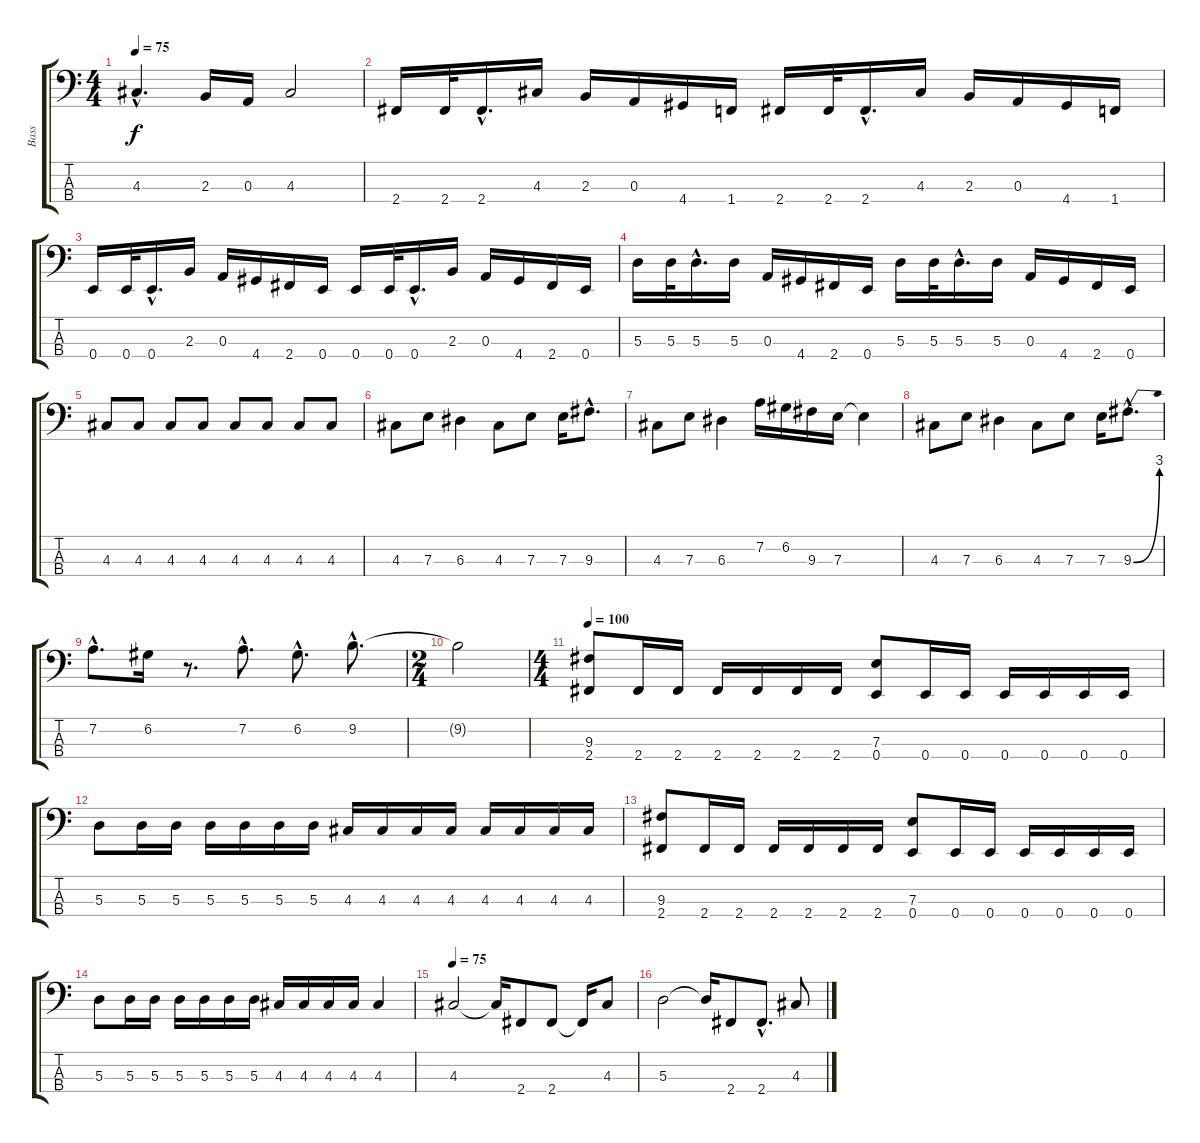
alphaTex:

\track ("Bass" "Bass") {instrument electricbasspick}
\staff {score tabs}
\tuning (G2 D2 A1 E1) {hide}
\ts (4 4)
\tempo 75
\clef f4
\ks c
4.3{hac}.4{d dy f} 2.3.16 0.3.16 4.3.2 |
2.4.16 2.4.32 2.4{hac}.16{d} 4.3.16 2.3.16 0.3.16 4.4.16 1.4.16 2.4.16 2.4.32 2.4{hac}.16{d} 4.3.16 2.3.16 0.3.16 4.4.16 1.4.16 |
0.4.16 0.4.32 0.4{hac}.16{d} 2.3.16 0.3.16 4.4.16 2.4.16 0.4.16 0.4.16 0.4.32 0.4{hac}.16{d} 2.3.16 0.3.16 4.4.16 2.4.16 0.4.16 |
5.3.16 5.3.32 5.3{hac}.16{d} 5.3.16 0.3.16 4.4.16 2.4.16 0.4.16 5.3.16 5.3.32 5.3{hac}.16{d} 5.3.16 0.3.16 4.4.16 2.4.16 0.4.16 |
4.3.8 4.3.8 4.3.8 4.3.8 4.3.8 4.3.8 4.3.8 4.3.8 |
4.3.8 7.3.8 6.3.4 4.3.8 7.3.8 7.3.16 9.3{hac}.8{d} |
4.3.8 7.3.8 6.3.4 7.2.16 6.2.16 9.3.16 7.3.16 7.3{t}.4 |
4.3.8 7.3.8 6.3.4 4.3.8 7.3.8 7.3.16 9.3{be (bend 0 0 60 12) hac}.8{d} |
7.2{hac}.8{d} 6.2.16 r.8{d} 7.2{hac}.8{d} 6.2{hac}.8{d} 9.2{hac}.8{d} |
\ts (2 4)
9.2{t}.2 |
\ts (4 4)
\tempo 100
(9.3 2.4).8 2.4.16 2.4.16 2.4.16 2.4.16 2.4.16 2.4.16 (7.3 0.4).8 0.4.16 0.4.16 0.4.16 0.4.16 0.4.16 0.4.16 |
5.3.8 5.3.16 5.3.16 5.3.16 5.3.16 5.3.16 5.3.16 4.3.16 4.3.16 4.3.16 4.3.16 4.3.16 4.3.16 4.3.16 4.3.16 |
(9.3 2.4).8 2.4.16 2.4.16 2.4.16 2.4.16 2.4.16 2.4.16 (7.3 0.4).8 0.4.16 0.4.16 0.4.16 0.4.16 0.4.16 0.4.16 |
5.3.8 5.3.16 5.3.16 5.3.16 5.3.16 5.3.16 5.3.16 4.3.16 4.3.16 4.3.16 4.3.16 4.3.4 |
\tempo 75
4.3.2 4.3{t}.16 2.4.8 2.4.8 2.4{t}.16 4.3.8 |
5.3.2 5.3{t}.16 2.4.8 2.4{hac}.8{d} 4.3.8
